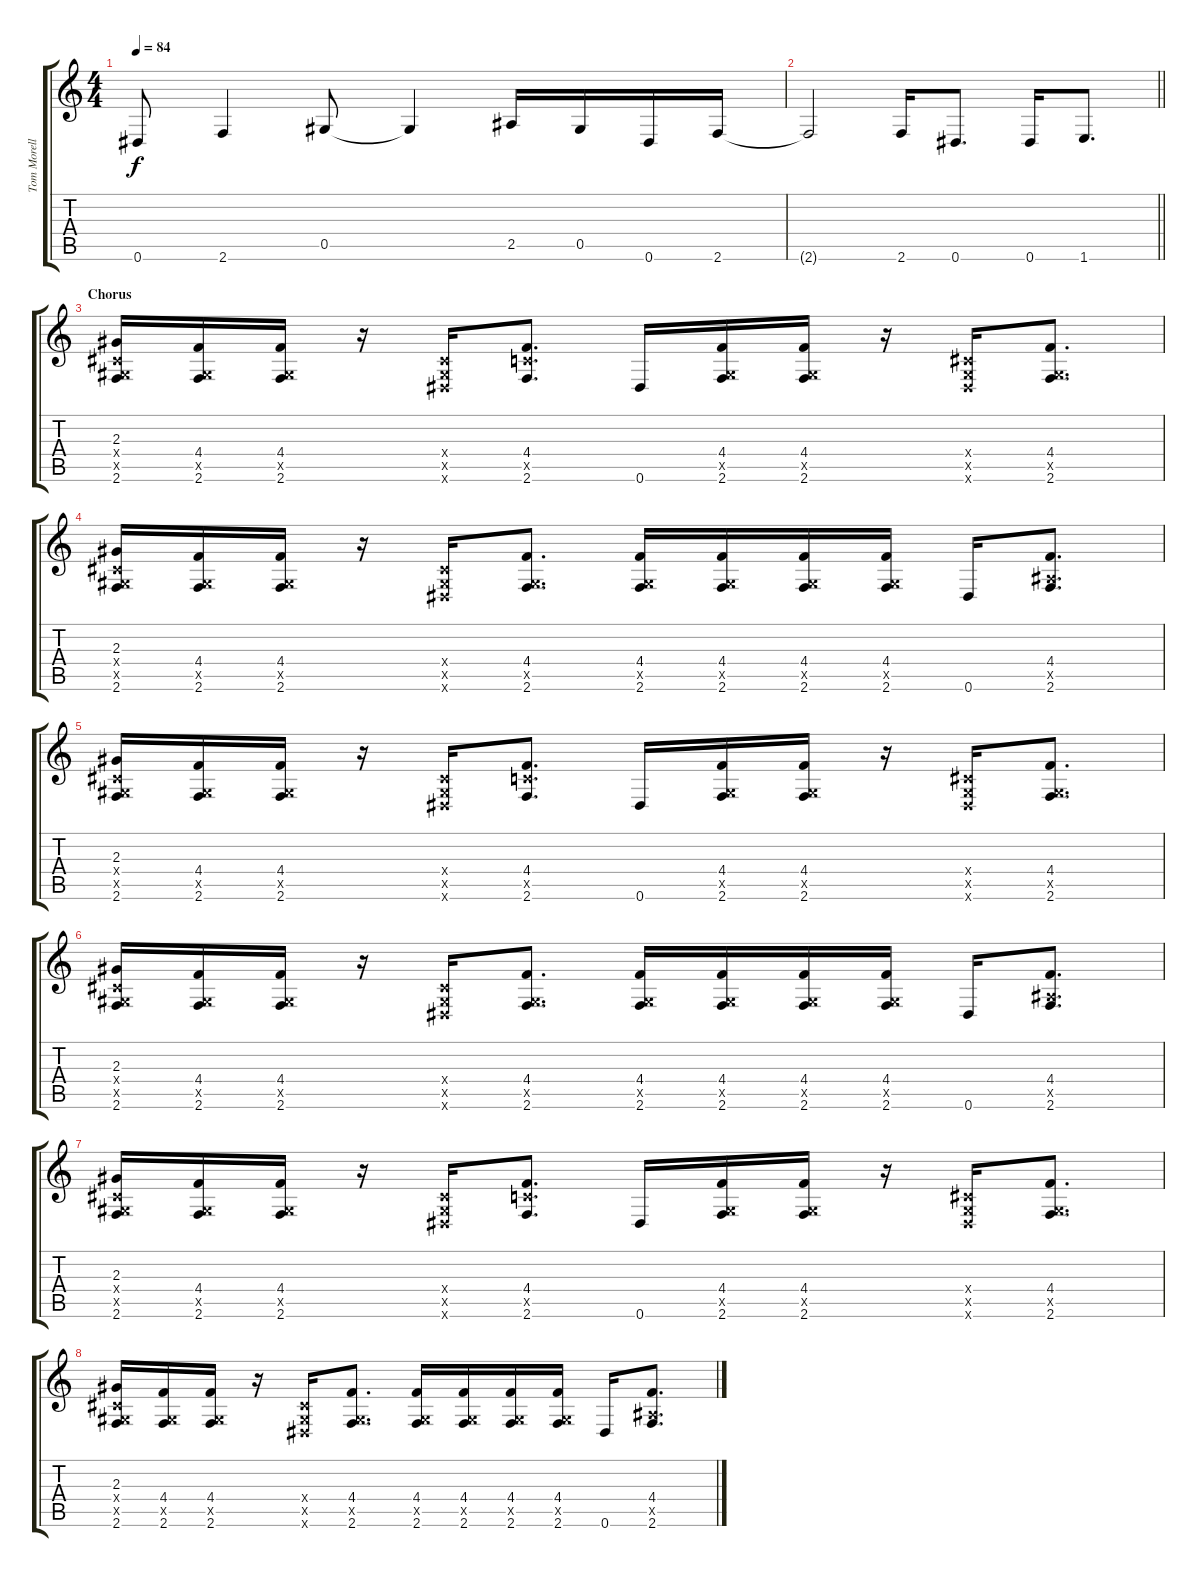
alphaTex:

\track ("Tom Morello (Guitar)" "Tom Morell") {instrument overdrivenguitar}
\staff {score tabs}
\tuning (Eb4 Bb3 Gb3 Db3 Ab2 Eb2) {hide}
\ts (4 4)
\tempo 84
\clef g2
\ks c
0.6.8{dy f} 2.6.4 0.5.8 0.5{t}.4 2.5.16 0.5.16 0.6.16 2.6.16 |
\barLineRight lightlight
2.6{t}.2 2.6.16 0.6.8{d} 0.6.16 1.6.8{d} |
\section ("" "Chorus")
(2.3 0.4{x} 0.5{x} 2.6).16 (4.4 0.5{x} 2.6).16 (4.4 0.5{x} 2.6).16 r.16 (0.4{x} 0.5{x} 0.6{x}).16 (4.4 4.5{x} 2.6).8{d} 0.6.16 (4.4 0.5{x} 2.6).16 (4.4 0.5{x} 2.6).16 r.16 (0.4{x} 0.5{x} 0.6{x}).16 (4.4 0.5{x} 2.6).8{d} |
(2.3 0.4{x} 0.5{x} 2.6).16 (4.4 0.5{x} 2.6).16 (4.4 0.5{x} 2.6).16 r.16 (0.4{x} 0.5{x} 0.6{x}).16 (4.4 0.5{x} 2.6).8{d} (4.4 0.5{x} 2.6).16 (4.4 0.5{x} 2.6).16 (4.4 0.5{x} 2.6).16 (4.4 0.5{x} 2.6).16 0.6.16 (4.4 2.5{x} 2.6).8{d} |
(2.3 0.4{x} 0.5{x} 2.6).16 (4.4 0.5{x} 2.6).16 (4.4 0.5{x} 2.6).16 r.16 (0.4{x} 0.5{x} 0.6{x}).16 (4.4 4.5{x} 2.6).8{d} 0.6.16 (4.4 0.5{x} 2.6).16 (4.4 0.5{x} 2.6).16 r.16 (0.4{x} 0.5{x} 0.6{x}).16 (4.4 0.5{x} 2.6).8{d} |
(2.3 0.4{x} 0.5{x} 2.6).16 (4.4 0.5{x} 2.6).16 (4.4 0.5{x} 2.6).16 r.16 (0.4{x} 0.5{x} 0.6{x}).16 (4.4 0.5{x} 2.6).8{d} (4.4 0.5{x} 2.6).16 (4.4 0.5{x} 2.6).16 (4.4 0.5{x} 2.6).16 (4.4 0.5{x} 2.6).16 0.6.16 (4.4 2.5{x} 2.6).8{d} |
(2.3 0.4{x} 0.5{x} 2.6).16 (4.4 0.5{x} 2.6).16 (4.4 0.5{x} 2.6).16 r.16 (0.4{x} 0.5{x} 0.6{x}).16 (4.4 4.5{x} 2.6).8{d} 0.6.16 (4.4 0.5{x} 2.6).16 (4.4 0.5{x} 2.6).16 r.16 (0.4{x} 0.5{x} 0.6{x}).16 (4.4 0.5{x} 2.6).8{d} |
(2.3 0.4{x} 0.5{x} 2.6).16 (4.4 0.5{x} 2.6).16 (4.4 0.5{x} 2.6).16 r.16 (0.4{x} 0.5{x} 0.6{x}).16 (4.4 0.5{x} 2.6).8{d} (4.4 0.5{x} 2.6).16 (4.4 0.5{x} 2.6).16 (4.4 0.5{x} 2.6).16 (4.4 0.5{x} 2.6).16 0.6.16 (4.4 2.5{x} 2.6).8{d}
